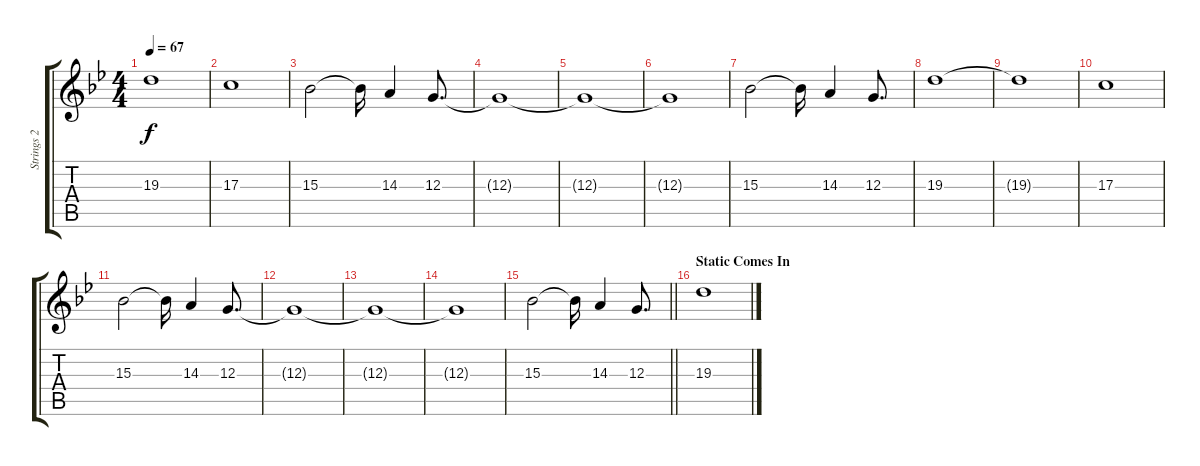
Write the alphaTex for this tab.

\track ("Strings 2" "Strings 2") {instrument stringensemble1}
\staff {score tabs}
\tuning (E4 B3 G3 D3 A2 E2) {hide}
\ts (4 4)
\tempo 67
\clef g2
\ks bb
19.3{t}.1{dy f} |
17.3.1 |
15.3.2 15.3{t}.16 14.3.4 12.3.8{d} |
12.3{t}.1 |
12.3{t}.1 |
12.3{t}.1 |
15.3.2{volume 16} 15.3{t}.16 14.3.4 12.3.8{d} |
19.3.1 |
19.3{t}.1 |
17.3.1 |
15.3.2 15.3{t}.16 14.3.4 12.3.8{d} |
12.3{t}.1 |
12.3{t}.1 |
12.3{t}.1 |
\barLineRight lightlight
15.3.2{volume 16} 15.3{t}.16 14.3.4 12.3.8{d} |
\section ("" "Static Comes In")
19.3.1
